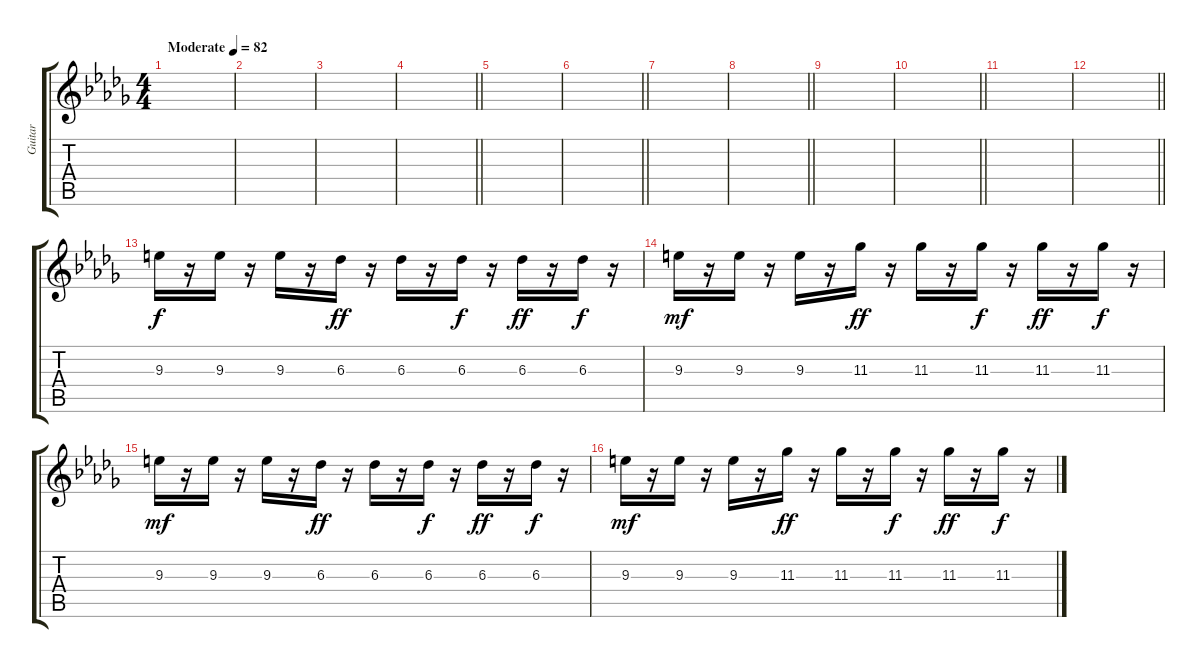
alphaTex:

\track ("Guitar" "Guitar") {instrument overdrivenguitar}
\staff {score tabs}
\tuning (E4 B3 G3 D3 A2 E2) {hide}
\ts (4 4)
\tempo (82 "Moderate")
\clef g2
\ks db
|
|
|
\barLineRight lightlight
|
\section ("" "")
|
\barLineRight lightlight
|
|
\barLineRight lightlight
|
|
\barLineRight lightlight
|
|
\barLineRight lightlight
|
\section ("" "")
9.3.16{volume 9} r.16{volume 2} 9.3.16 r.16 9.3.16 r.16 6.3.16{dy ff volume 9} r.16{volume 2} 6.3.16 r.16 6.3.16{dy f} r.16 6.3.16{dy ff} r.16 6.3.16{dy f} r.16 |
9.3.16{dy mf volume 9} r.16{volume 2} 9.3.16 r.16 9.3.16 r.16 11.3.16{dy ff volume 9} r.16{volume 2} 11.3.16 r.16 11.3.16{dy f} r.16 11.3.16{dy ff} r.16 11.3.16{dy f} r.16 |
9.3.16{dy mf volume 9} r.16{volume 2} 9.3.16 r.16 9.3.16 r.16 6.3.16{dy ff volume 9} r.16{volume 2} 6.3.16 r.16 6.3.16{dy f} r.16 6.3.16{dy ff} r.16 6.3.16{dy f} r.16 |
9.3.16{dy mf volume 9} r.16{volume 2} 9.3.16 r.16 9.3.16 r.16 11.3.16{dy ff volume 9} r.16{volume 2} 11.3.16 r.16 11.3.16{dy f} r.16 11.3.16{dy ff} r.16 11.3.16{dy f} r.16
